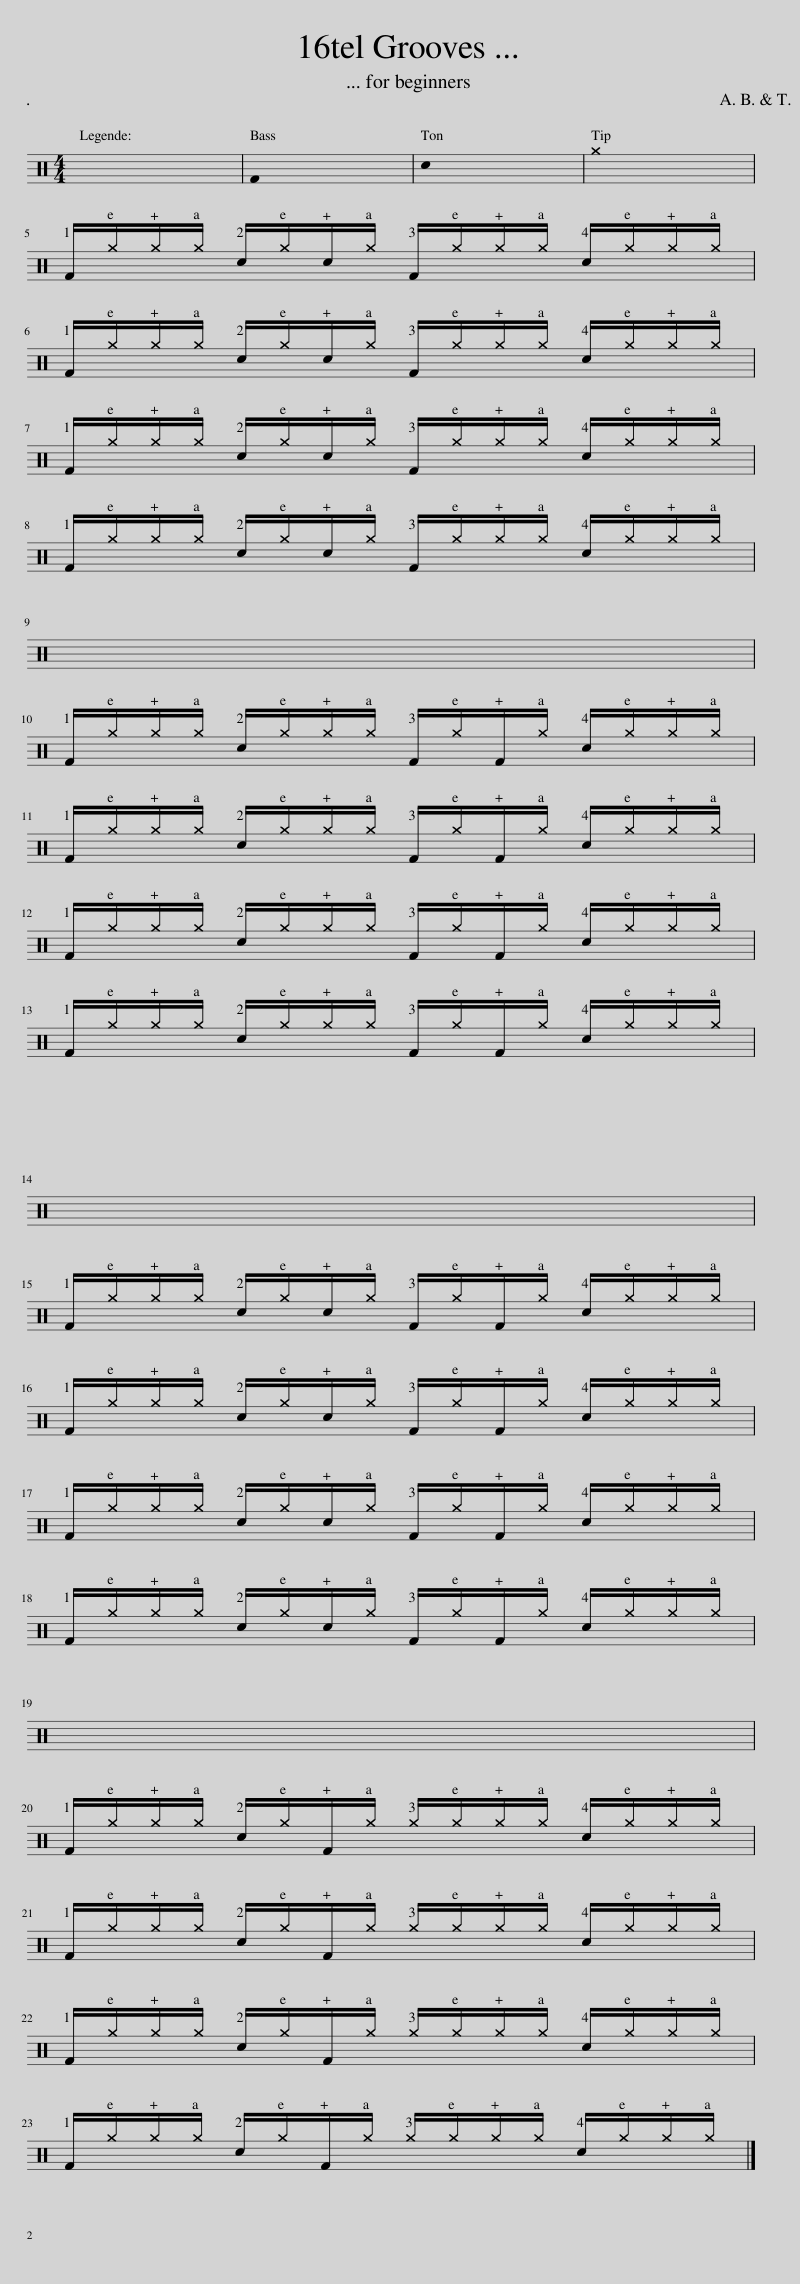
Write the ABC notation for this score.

X:1
L:1/8
M:4/4
I:linebreak $
K:C
V:1 perc
K:none
V:1
 x2 x2 x2 x2 | F2 x2 x2 x2 | c2 x2 x2 x2 | ^g2 x2 x2 x2 |$ F/^g/^g/^g/ c/^g/c/^g/ F/^g/^g/^g/ c/^g/^g/^g/ |$ %5
 F/^g/^g/^g/ c/^g/c/^g/ F/^g/^g/^g/ c/^g/^g/^g/ |$ F/^g/^g/^g/ c/^g/c/^g/ F/^g/^g/^g/ c/^g/^g/^g/ |$ F/^g/^g/^g/ c/^g/c/^g/ F/^g/^g/^g/ c/^g/^g/^g/ |$ x/ x/ x/ x/ x/ x/ x/ x/ x/ x/ x/ x/ x/ x/ x/ x/ |$ F/^g/^g/^g/ c/^g/^g/^g/ F/^g/F/^g/ c/^g/^g/^g/ |$ %10
 F/^g/^g/^g/ c/^g/^g/^g/ F/^g/F/^g/ c/^g/^g/^g/ |$ F/^g/^g/^g/ c/^g/^g/^g/ F/^g/F/^g/ c/^g/^g/^g/ |$ F/^g/^g/^g/ c/^g/^g/^g/ F/^g/F/^g/ c/^g/^g/^g/ |$ x/ x/ x/ x/ x/ x/ x/ x/ x/ x/ x/ x/ x/ x/ x/ x/ |$ F/^g/^g/^g/ c/^g/c/^g/ F/^g/F/^g/ c/^g/^g/^g/ |$ %15
 F/^g/^g/^g/ c/^g/c/^g/ F/^g/F/^g/ c/^g/^g/^g/ |$ F/^g/^g/^g/ c/^g/c/^g/ F/^g/F/^g/ c/^g/^g/^g/ |$ F/^g/^g/^g/ c/^g/c/^g/ F/^g/F/^g/ c/^g/^g/^g/ |$ x/ x/ x/ x/ x/ x/ x/ x/ x/ x/ x/ x/ x/ x/ x/ x/ |$ F/^g/^g/^g/ c/^g/F/^g/ ^g/^g/^g/^g/ c/^g/^g/^g/ |$ %20
 F/^g/^g/^g/ c/^g/F/^g/ ^g/^g/^g/^g/ c/^g/^g/^g/ |$ F/^g/^g/^g/ c/^g/F/^g/ ^g/^g/^g/^g/ c/^g/^g/^g/ |$ F/^g/^g/^g/ c/^g/F/^g/ ^g/^g/^g/^g/ c/^g/^g/^g/ |] %23
